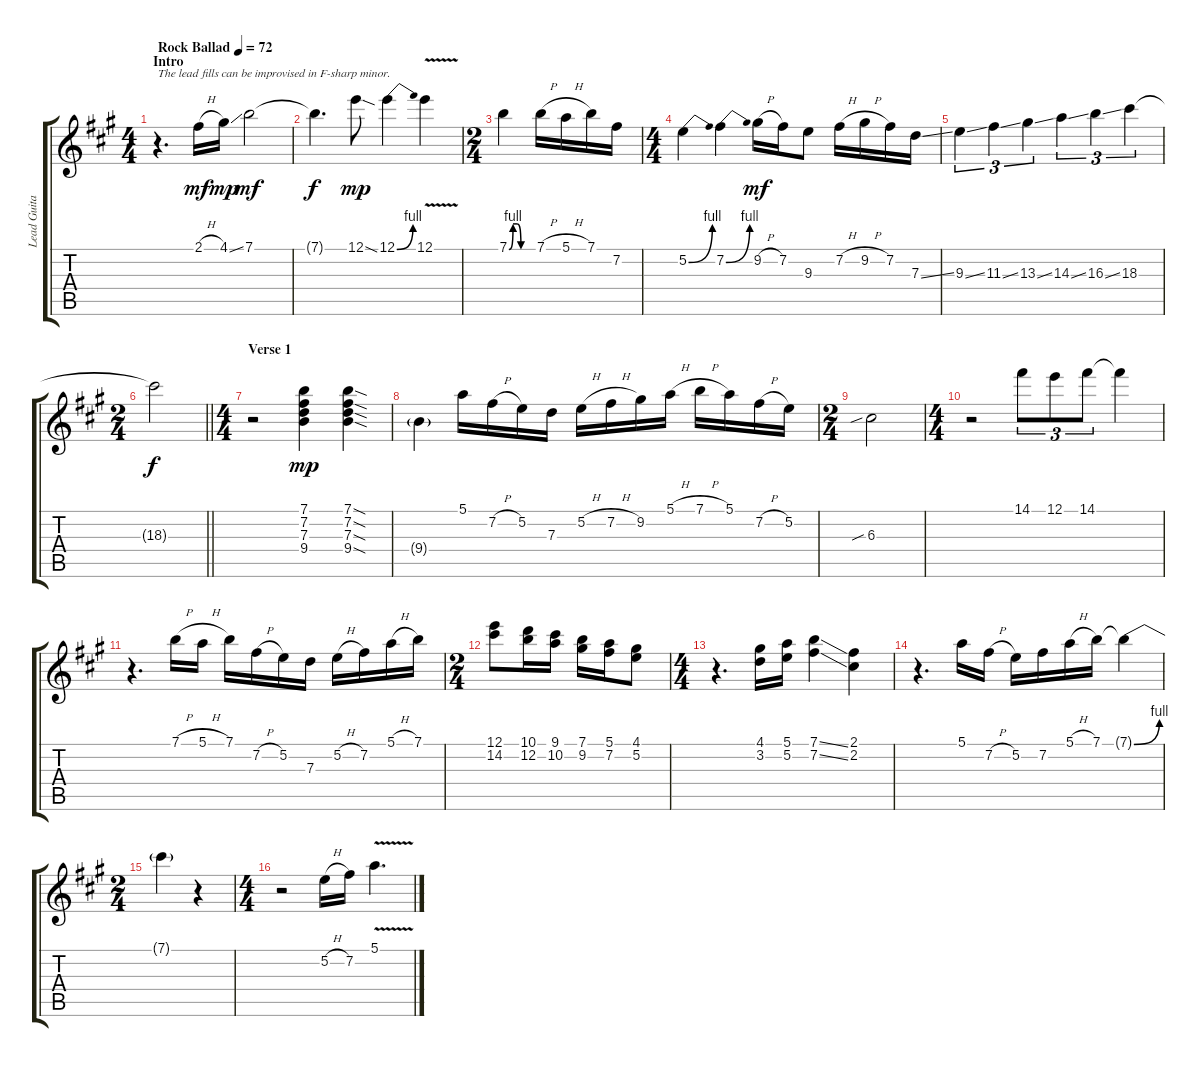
\track ("Lead Guitar (Bob Weston)" "Lead Guita") {instrument distortionguitar}
\staff {score tabs}
\tuning (E4 B3 G3 D3 A2 E2) {hide}
\ts (4 4)
\section ("" "Intro")
\tempo (72 "Rock Ballad")
\clef g2
\ks f#minor
r.4{d txt "The lead fills can be improvised in F-sharp minor." dy mf instrument distortionguitar} 2.1{h}.16 4.1{ss}.16{dy mp} 7.1.2{dy mf} |
7.1{t}.4{d dy f} 12.1{sod}.8{dy mp} 12.1{be (bend 0 0 60 4)}.4 12.1{v}.4 |
\ts (2 4)
7.1{be (custom 0 0 10 4 20 4 30 0 60 0)}.4 7.1{h}.16 5.1{h}.16 7.1.16 7.2.16 |
\ts (4 4)
5.2{be (bend 0 0 60 4)}.4 7.2{be (bend 0 0 60 4)}.4 9.2{h}.16{dy mf} 7.2.16 9.3.8 7.2{h}.16 9.2{h}.16 7.2.16 7.3{ss}.16 |
9.3{ss}.4{tu (3 2)} 11.3{ss}.4{tu (3 2)} 13.3{ss}.4{tu (3 2)} 14.3{ss}.4{tu (3 2)} 16.3{ss}.4{tu (3 2)} 18.3.4{tu (3 2)} |
\ts (2 4)
\barLineRight lightlight
18.3{t}.2{dy f} |
\ts (4 4)
\section ("" "Verse 1")
r.2{instrument electricguitarjazz} (7.1 7.2 7.3 9.4).4{dy mp} (7.1{sod} 7.2{sod} 7.3{sod} 9.4{sod}).4 |
9.4{g}.4 5.1.16 7.2{h}.16 5.2.16 7.3.16 5.2{h}.16 7.2{h}.16 9.2.16 5.1{h}.16 7.1{h}.16 5.1.16 7.2{h}.16 5.2.16 |
\ts (2 4)
6.3{sib}.2 |
\ts (4 4)
r.2 14.1.8{tu (3 2)} 12.1.8{tu (3 2)} 14.1.8{tu (3 2)} 14.1{t}.4 |
r.4{d} 7.1{h}.16 5.1{h}.16 7.1.16 7.2{h}.16 5.2.16 7.3.16 5.2{h}.16 7.2.16 5.1{h}.16 7.1.16 |
\ts (2 4)
(12.1 14.2).8 (10.1 12.2).16 (9.1 10.2).16 (7.1 9.2).16 (5.1 7.2).16 (4.1 5.2).8 |
\ts (4 4)
r.4{d} (4.1 3.2).16 (5.1 5.2).16 (7.1{ss} 7.2{ss}).4 (2.1 2.2).4 |
r.4{d} 5.1.16 7.2{h}.16 5.2.16 7.2.16 5.1{h}.16 7.1.16 7.1{be (bend 0 0 60 4) t}.4 |
\ts (2 4)
7.1{t}.4 r.4 |
\ts (4 4)
r.2 5.2{h}.16 7.2.16 5.1{v}.4{d}
